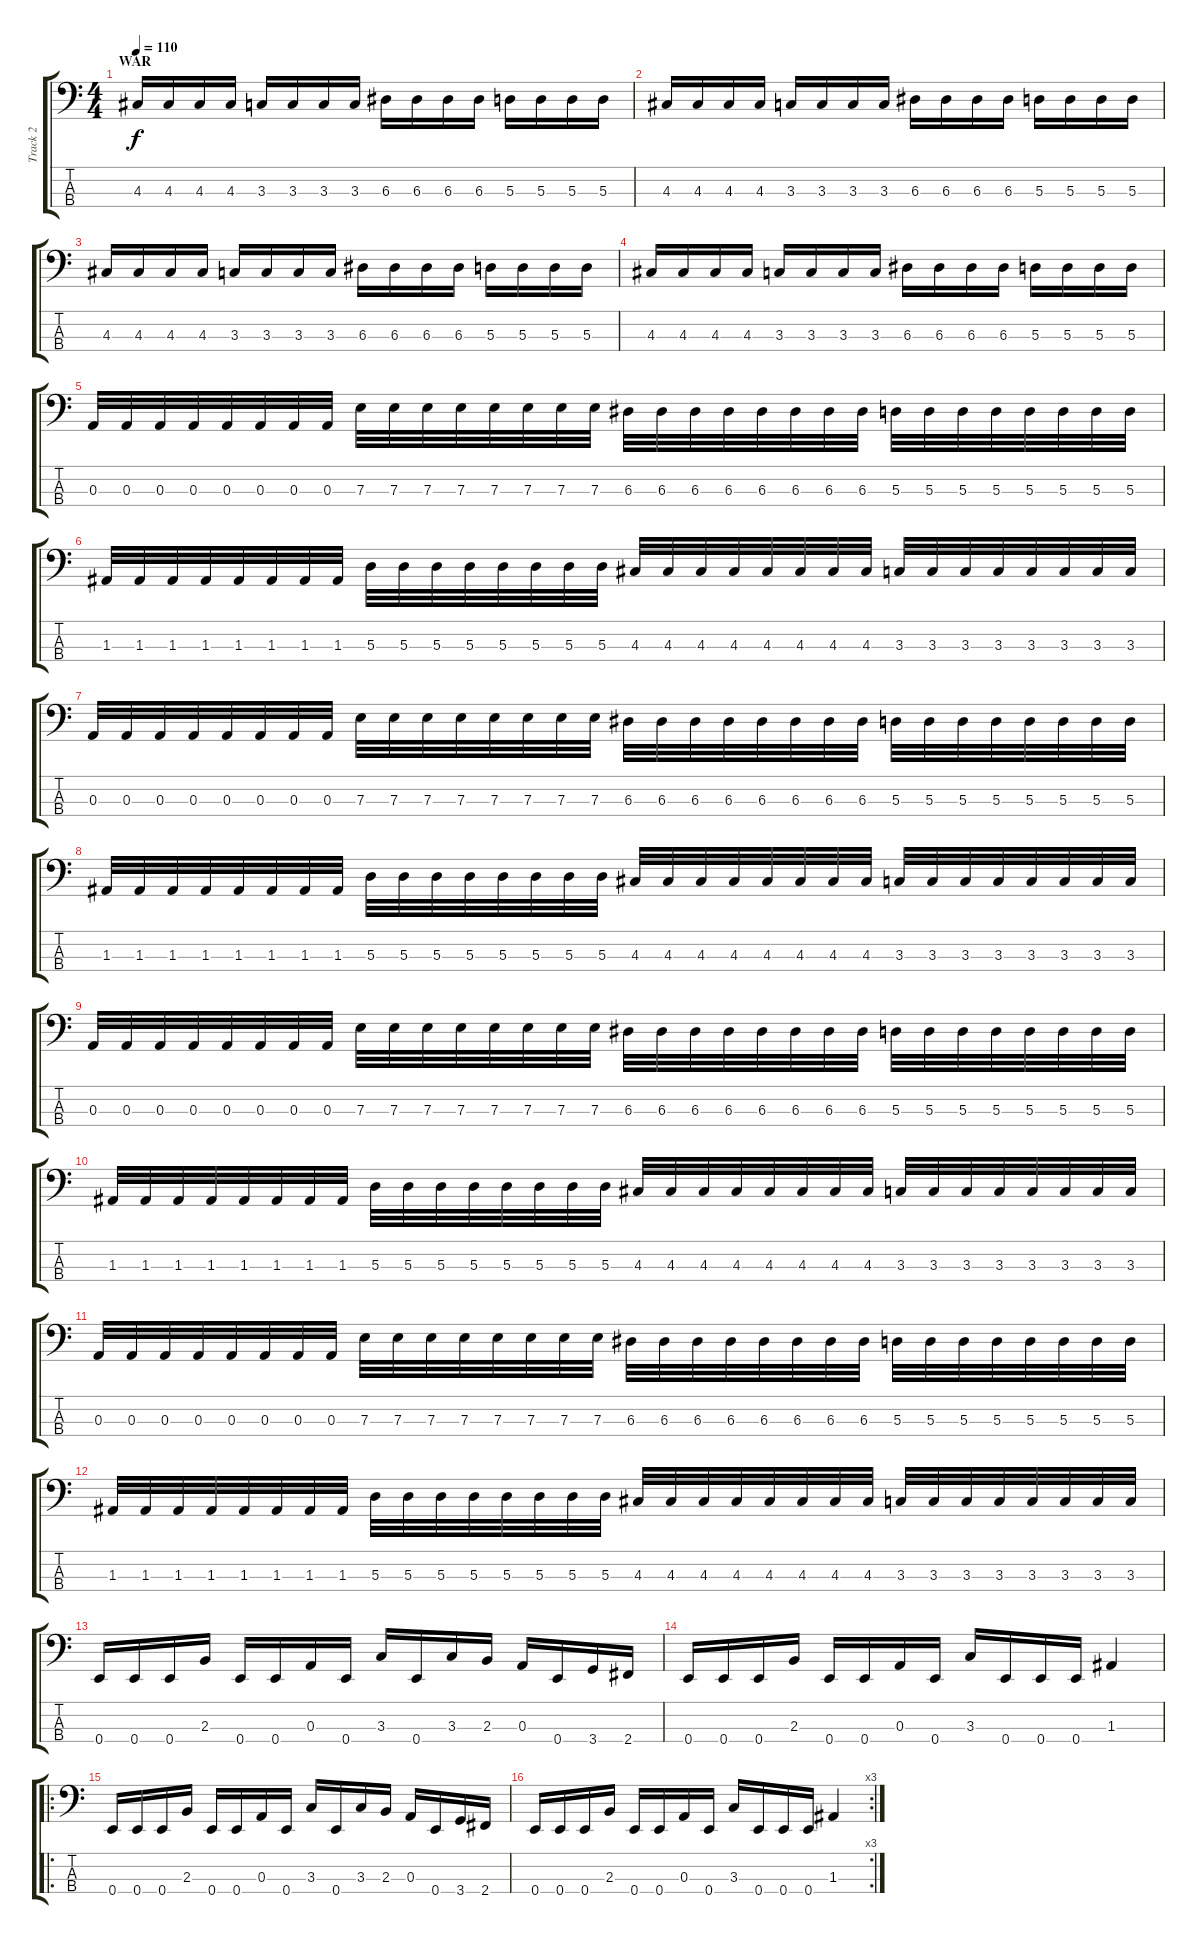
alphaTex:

\track ("Track 2" "Track 2") {instrument electricbassfinger}
\staff {score tabs}
\tuning (G2 D2 A1 E1) {hide}
\ts (4 4)
\section ("" "WAR")
\tempo 110
\clef f4
\ks c
4.3.16{dy f instrument electricbassfinger} 4.3.16 4.3.16 4.3.16 3.3.16 3.3.16 3.3.16 3.3.16 6.3.16 6.3.16 6.3.16 6.3.16 5.3.16 5.3.16 5.3.16 5.3.16 |
4.3.16 4.3.16 4.3.16 4.3.16 3.3.16 3.3.16 3.3.16 3.3.16 6.3.16 6.3.16 6.3.16 6.3.16 5.3.16 5.3.16 5.3.16 5.3.16 |
4.3.16 4.3.16 4.3.16 4.3.16 3.3.16 3.3.16 3.3.16 3.3.16 6.3.16 6.3.16 6.3.16 6.3.16 5.3.16 5.3.16 5.3.16 5.3.16 |
4.3.16 4.3.16 4.3.16 4.3.16 3.3.16 3.3.16 3.3.16 3.3.16 6.3.16 6.3.16 6.3.16 6.3.16 5.3.16 5.3.16 5.3.16 5.3.16 |
0.3.32 0.3.32 0.3.32 0.3.32 0.3.32 0.3.32 0.3.32 0.3.32 7.3.32 7.3.32 7.3.32 7.3.32 7.3.32 7.3.32 7.3.32 7.3.32 6.3.32 6.3.32 6.3.32 6.3.32 6.3.32 6.3.32 6.3.32 6.3.32 5.3.32 5.3.32 5.3.32 5.3.32 5.3.32 5.3.32 5.3.32 5.3.32 |
1.3.32 1.3.32 1.3.32 1.3.32 1.3.32 1.3.32 1.3.32 1.3.32 5.3.32 5.3.32 5.3.32 5.3.32 5.3.32 5.3.32 5.3.32 5.3.32 4.3.32 4.3.32 4.3.32 4.3.32 4.3.32 4.3.32 4.3.32 4.3.32 3.3.32 3.3.32 3.3.32 3.3.32 3.3.32 3.3.32 3.3.32 3.3.32 |
0.3.32 0.3.32 0.3.32 0.3.32 0.3.32 0.3.32 0.3.32 0.3.32 7.3.32 7.3.32 7.3.32 7.3.32 7.3.32 7.3.32 7.3.32 7.3.32 6.3.32 6.3.32 6.3.32 6.3.32 6.3.32 6.3.32 6.3.32 6.3.32 5.3.32 5.3.32 5.3.32 5.3.32 5.3.32 5.3.32 5.3.32 5.3.32 |
1.3.32 1.3.32 1.3.32 1.3.32 1.3.32 1.3.32 1.3.32 1.3.32 5.3.32 5.3.32 5.3.32 5.3.32 5.3.32 5.3.32 5.3.32 5.3.32 4.3.32 4.3.32 4.3.32 4.3.32 4.3.32 4.3.32 4.3.32 4.3.32 3.3.32 3.3.32 3.3.32 3.3.32 3.3.32 3.3.32 3.3.32 3.3.32 |
0.3.32 0.3.32 0.3.32 0.3.32 0.3.32 0.3.32 0.3.32 0.3.32 7.3.32 7.3.32 7.3.32 7.3.32 7.3.32 7.3.32 7.3.32 7.3.32 6.3.32 6.3.32 6.3.32 6.3.32 6.3.32 6.3.32 6.3.32 6.3.32 5.3.32 5.3.32 5.3.32 5.3.32 5.3.32 5.3.32 5.3.32 5.3.32 |
1.3.32 1.3.32 1.3.32 1.3.32 1.3.32 1.3.32 1.3.32 1.3.32 5.3.32 5.3.32 5.3.32 5.3.32 5.3.32 5.3.32 5.3.32 5.3.32 4.3.32 4.3.32 4.3.32 4.3.32 4.3.32 4.3.32 4.3.32 4.3.32 3.3.32 3.3.32 3.3.32 3.3.32 3.3.32 3.3.32 3.3.32 3.3.32 |
0.3.32 0.3.32 0.3.32 0.3.32 0.3.32 0.3.32 0.3.32 0.3.32 7.3.32 7.3.32 7.3.32 7.3.32 7.3.32 7.3.32 7.3.32 7.3.32 6.3.32 6.3.32 6.3.32 6.3.32 6.3.32 6.3.32 6.3.32 6.3.32 5.3.32 5.3.32 5.3.32 5.3.32 5.3.32 5.3.32 5.3.32 5.3.32 |
1.3.32 1.3.32 1.3.32 1.3.32 1.3.32 1.3.32 1.3.32 1.3.32 5.3.32 5.3.32 5.3.32 5.3.32 5.3.32 5.3.32 5.3.32 5.3.32 4.3.32 4.3.32 4.3.32 4.3.32 4.3.32 4.3.32 4.3.32 4.3.32 3.3.32 3.3.32 3.3.32 3.3.32 3.3.32 3.3.32 3.3.32 3.3.32 |
0.4.16 0.4.16 0.4.16 2.3.16 0.4.16 0.4.16 0.3.16 0.4.16 3.3.16 0.4.16 3.3.16 2.3.16 0.3.16 0.4.16 3.4.16 2.4.16 |
0.4.16 0.4.16 0.4.16 2.3.16 0.4.16 0.4.16 0.3.16 0.4.16 3.3.16 0.4.16 0.4.16 0.4.16 1.3.4 |
\ro
0.4.16 0.4.16 0.4.16 2.3.16 0.4.16 0.4.16 0.3.16 0.4.16 3.3.16 0.4.16 3.3.16 2.3.16 0.3.16 0.4.16 3.4.16 2.4.16 |
\rc 3
0.4.16 0.4.16 0.4.16 2.3.16 0.4.16 0.4.16 0.3.16 0.4.16 3.3.16 0.4.16 0.4.16 0.4.16 1.3.4
